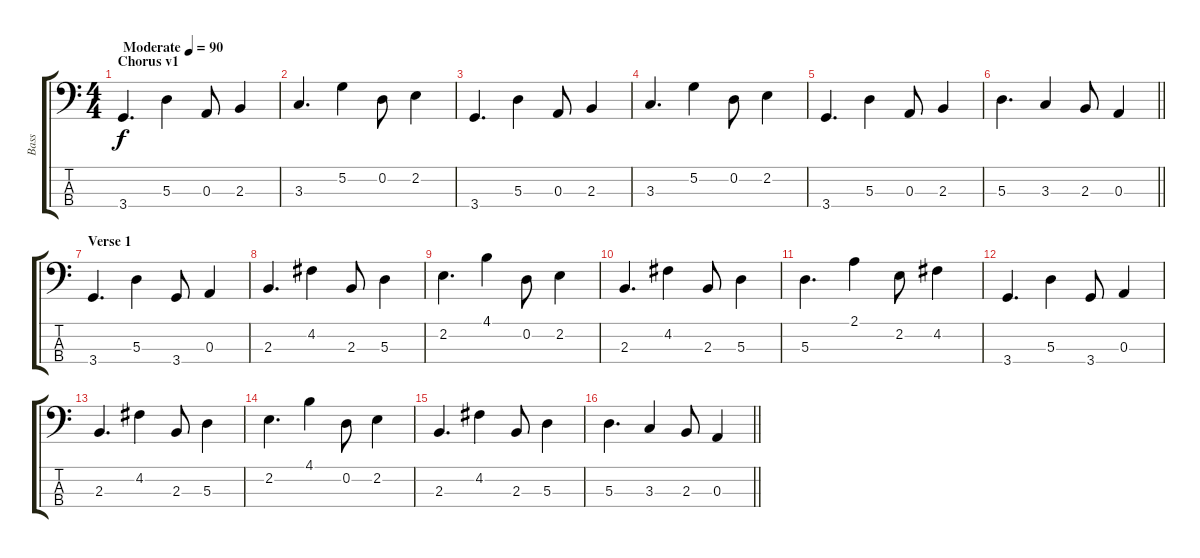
\track ("Bass" "Bass") {instrument electricbassfinger}
\staff {score tabs}
\tuning (G2 D2 A1 E1) {hide}
\ts (4 4)
\section ("" "Chorus v1")
\tempo (90 "Moderate")
\clef f4
\ks c
3.4.4{d dy f instrument electricbassfinger} 5.3.4 0.3.8 2.3.4 |
3.3.4{d} 5.2.4 0.2.8 2.2.4 |
3.4.4{d} 5.3.4 0.3.8 2.3.4 |
3.3.4{d} 5.2.4 0.2.8 2.2.4 |
3.4.4{d} 5.3.4 0.3.8 2.3.4 |
\barLineRight lightlight
5.3.4{d} 3.3.4 2.3.8 0.3.4 |
\section ("" "Verse 1")
3.4.4{d} 5.3.4 3.4.8 0.3.4 |
2.3.4{d} 4.2.4 2.3.8 5.3.4 |
2.2.4{d} 4.1.4 0.2.8 2.2.4 |
2.3.4{d} 4.2.4 2.3.8 5.3.4 |
5.3.4{d} 2.1.4 2.2.8 4.2.4 |
3.4.4{d} 5.3.4 3.4.8 0.3.4 |
2.3.4{d} 4.2.4 2.3.8 5.3.4 |
2.2.4{d} 4.1.4 0.2.8 2.2.4 |
2.3.4{d} 4.2.4 2.3.8 5.3.4 |
\barLineRight lightlight
5.3.4{d} 3.3.4 2.3.8 0.3.4
